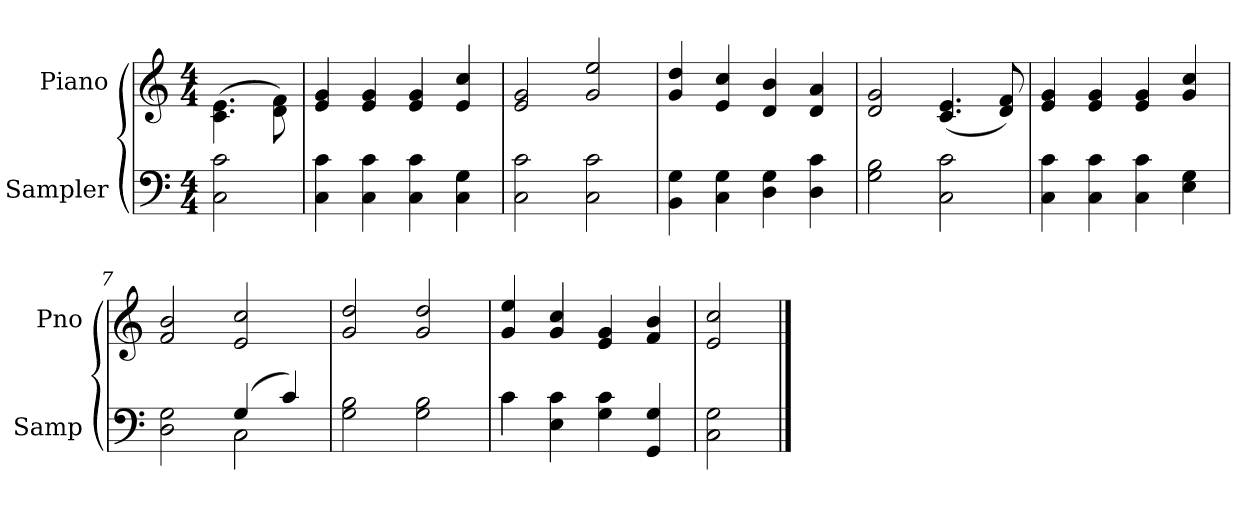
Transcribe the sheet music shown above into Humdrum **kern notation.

**kern	**kern
*part2	*part1
*staff2	*staff1
*I"Sampler	*I"Piano
*I'Samp	*I'Pno
*clefF4	*clefG2
*M4/4	*M4/4
=1	=1
2C\ 2c\	(4.c\ 4.e\
.	8d\ 8f\)
=2	=2
4C\ 4c\	4e/ 4g/
4C\ 4c\	4e/ 4g/
4C\ 4c\	4e/ 4g/
4C\ 4G\	4e/ 4cc/
=3	=3
2C\ 2c\	2e/ 2g/
2C\ 2c\	2g/ 2ee/
=4	=4
4BB\ 4G\	4g/ 4dd/
4C\ 4G\	4e/ 4cc/
4D\ 4G\	4d/ 4b/
4D\ 4c\	4d/ 4a/
=5	=5
2G\ 2B\	2d/ 2g/
2C\ 2c\	(4.c/ 4.e/
.	8d/ 8f/)
=6	=6
4C\ 4c\	4e/ 4g/
4C\ 4c\	4e/ 4g/
4C\ 4c\	4e/ 4g/
4E\ 4G\	4g/ 4cc/
=7	=7
*^	*
2D\ 2G\	2ryy	2f/ 2b/
(4G/	2C	2e/ 2cc/
4c/)	.	.
*v	*v	*
=8	=8
2G\ 2B\	2g/ 2dd/
2G\ 2B\	2g/ 2dd/
=9	=9
*^	*
4c\	4c	4g/ 4ee/
4E\ 4c\	2.ryy	4g/ 4cc/
4G\ 4c\	.	4e/ 4g/
4GG 4G	.	4f/ 4b/
*v	*v	*
=10	=10
2C\ 2G\	2e/ 2cc/
==	==
*-	*-
